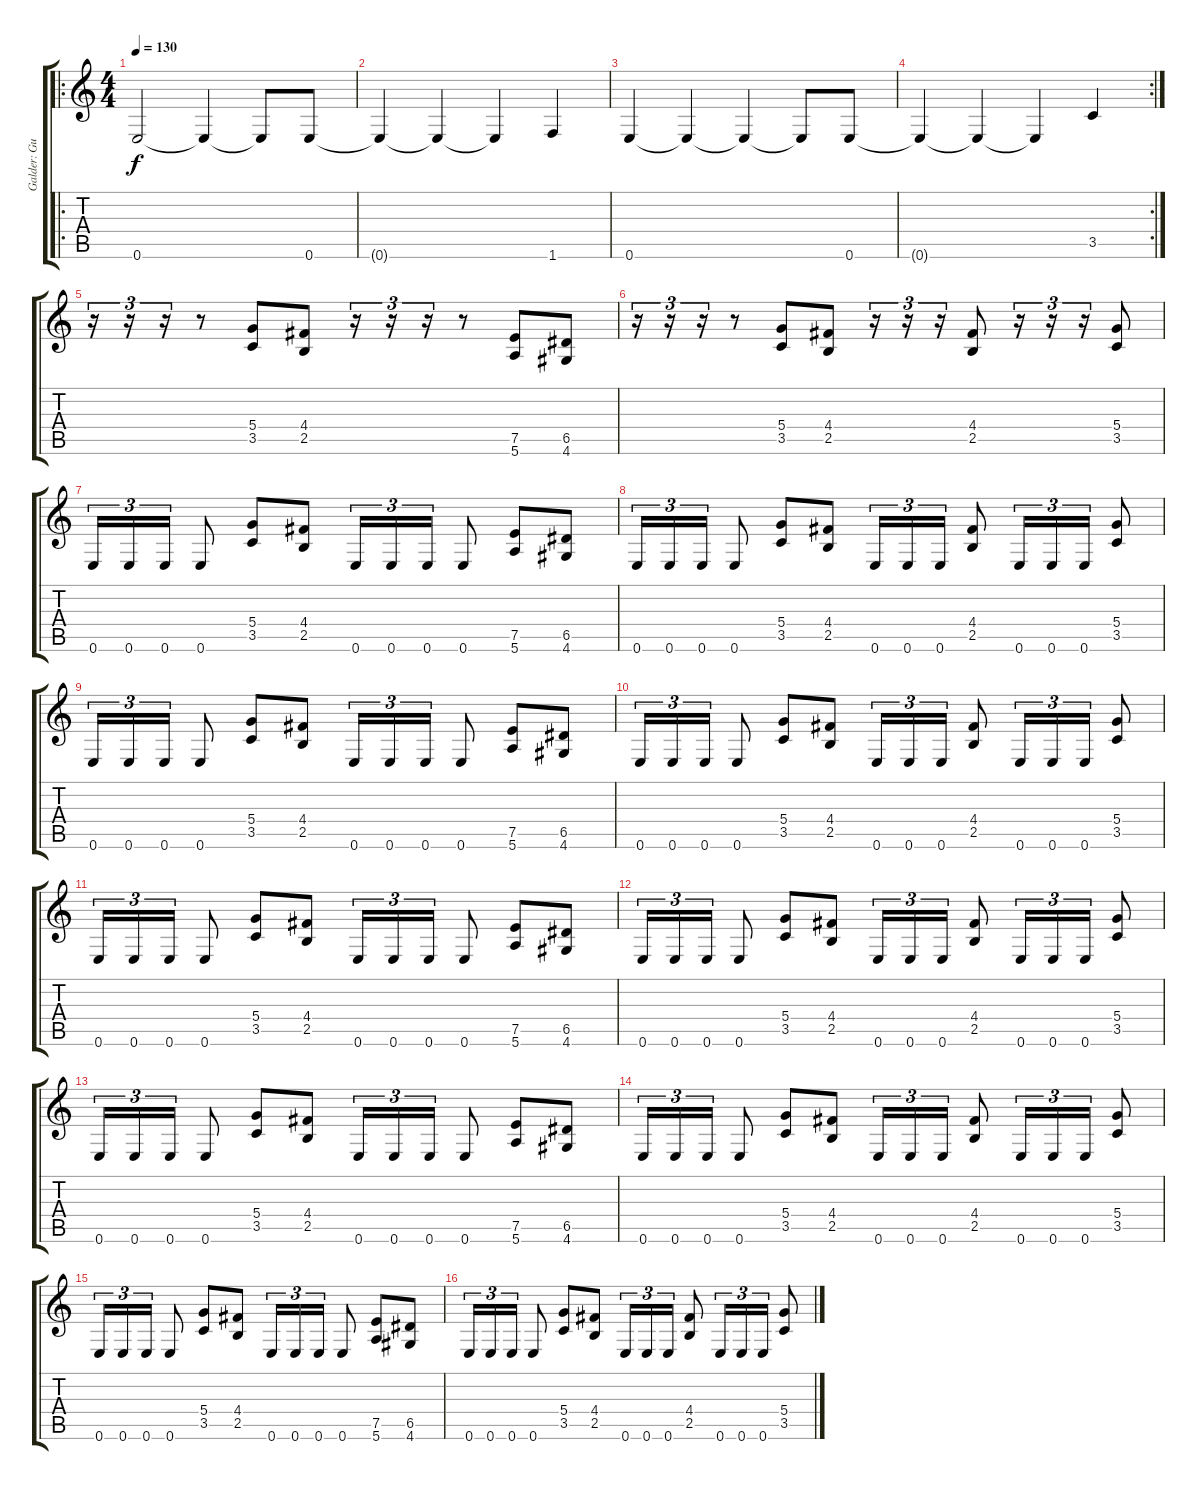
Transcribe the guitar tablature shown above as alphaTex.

\track ("Galder: Guitar 2" "Galder: Gu") {instrument acousticguitarsteel}
\staff {score tabs}
\tuning (E4 B3 G3 D3 A2 E2) {hide}
\ro
\ts (4 4)
\tempo 130
\clef g2
\ks c
0.6.2{dy f instrument acousticguitarsteel} 0.6{t}.4 0.6{t}.8 0.6.8 |
0.6{t}.4 0.6{t}.4 0.6{t}.4 1.6.4 |
0.6.4 0.6{t}.4 0.6{t}.4 0.6{t}.8 0.6.8 |
\rc 2
0.6{t}.4 0.6{t}.4 0.6{t}.4 3.5.4 |
r.16{tu (3 2) instrument distortionguitar} r.16{tu (3 2)} r.16{tu (3 2)} r.8 (5.4 3.5).8 (4.4 2.5).8 r.16{tu (3 2)} r.16{tu (3 2)} r.16{tu (3 2)} r.8 (7.5 5.6).8 (6.5 4.6).8 |
r.16{tu (3 2)} r.16{tu (3 2)} r.16{tu (3 2)} r.8 (5.4 3.5).8 (4.4 2.5).8 r.16{tu (3 2)} r.16{tu (3 2)} r.16{tu (3 2)} (4.4 2.5).8 r.16{tu (3 2)} r.16{tu (3 2)} r.16{tu (3 2)} (5.4 3.5).8 |
0.6.16{tu (3 2) instrument distortionguitar} 0.6.16{tu (3 2)} 0.6.16{tu (3 2)} 0.6.8 (5.4 3.5).8 (4.4 2.5).8 0.6.16{tu (3 2)} 0.6.16{tu (3 2)} 0.6.16{tu (3 2)} 0.6.8 (7.5 5.6).8 (6.5 4.6).8 |
0.6.16{tu (3 2)} 0.6.16{tu (3 2)} 0.6.16{tu (3 2)} 0.6.8 (5.4 3.5).8 (4.4 2.5).8 0.6.16{tu (3 2)} 0.6.16{tu (3 2)} 0.6.16{tu (3 2)} (4.4 2.5).8 0.6.16{tu (3 2)} 0.6.16{tu (3 2)} 0.6.16{tu (3 2)} (5.4 3.5).8 |
0.6.16{tu (3 2) instrument distortionguitar} 0.6.16{tu (3 2)} 0.6.16{tu (3 2)} 0.6.8 (5.4 3.5).8 (4.4 2.5).8 0.6.16{tu (3 2)} 0.6.16{tu (3 2)} 0.6.16{tu (3 2)} 0.6.8 (7.5 5.6).8 (6.5 4.6).8 |
0.6.16{tu (3 2)} 0.6.16{tu (3 2)} 0.6.16{tu (3 2)} 0.6.8 (5.4 3.5).8 (4.4 2.5).8 0.6.16{tu (3 2)} 0.6.16{tu (3 2)} 0.6.16{tu (3 2)} (4.4 2.5).8 0.6.16{tu (3 2)} 0.6.16{tu (3 2)} 0.6.16{tu (3 2)} (5.4 3.5).8 |
0.6.16{tu (3 2) instrument distortionguitar} 0.6.16{tu (3 2)} 0.6.16{tu (3 2)} 0.6.8 (5.4 3.5).8 (4.4 2.5).8 0.6.16{tu (3 2)} 0.6.16{tu (3 2)} 0.6.16{tu (3 2)} 0.6.8 (7.5 5.6).8 (6.5 4.6).8 |
0.6.16{tu (3 2)} 0.6.16{tu (3 2)} 0.6.16{tu (3 2)} 0.6.8 (5.4 3.5).8 (4.4 2.5).8 0.6.16{tu (3 2)} 0.6.16{tu (3 2)} 0.6.16{tu (3 2)} (4.4 2.5).8 0.6.16{tu (3 2)} 0.6.16{tu (3 2)} 0.6.16{tu (3 2)} (5.4 3.5).8 |
0.6.16{tu (3 2) instrument distortionguitar} 0.6.16{tu (3 2)} 0.6.16{tu (3 2)} 0.6.8 (5.4 3.5).8 (4.4 2.5).8 0.6.16{tu (3 2)} 0.6.16{tu (3 2)} 0.6.16{tu (3 2)} 0.6.8 (7.5 5.6).8 (6.5 4.6).8 |
0.6.16{tu (3 2)} 0.6.16{tu (3 2)} 0.6.16{tu (3 2)} 0.6.8 (5.4 3.5).8 (4.4 2.5).8 0.6.16{tu (3 2)} 0.6.16{tu (3 2)} 0.6.16{tu (3 2)} (4.4 2.5).8 0.6.16{tu (3 2)} 0.6.16{tu (3 2)} 0.6.16{tu (3 2)} (5.4 3.5).8 |
0.6.16{tu (3 2) instrument distortionguitar} 0.6.16{tu (3 2)} 0.6.16{tu (3 2)} 0.6.8 (5.4 3.5).8 (4.4 2.5).8 0.6.16{tu (3 2)} 0.6.16{tu (3 2)} 0.6.16{tu (3 2)} 0.6.8 (7.5 5.6).8 (6.5 4.6).8 |
0.6.16{tu (3 2)} 0.6.16{tu (3 2)} 0.6.16{tu (3 2)} 0.6.8 (5.4 3.5).8 (4.4 2.5).8 0.6.16{tu (3 2)} 0.6.16{tu (3 2)} 0.6.16{tu (3 2)} (4.4 2.5).8 0.6.16{tu (3 2)} 0.6.16{tu (3 2)} 0.6.16{tu (3 2)} (5.4 3.5).8
